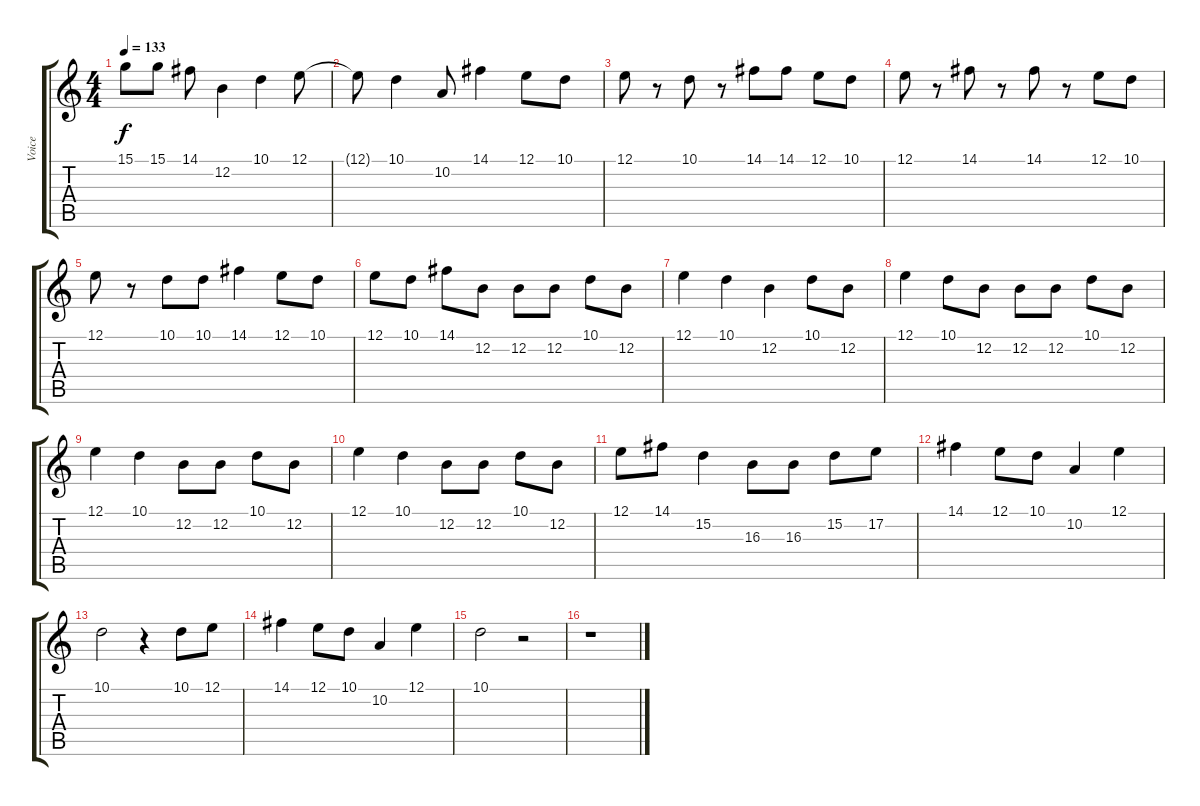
\track ("Voice" "Voice") {instrument englishhorn}
\staff {score tabs}
\tuning (E4 B3 G3 D3 A2 E2) {hide}
\ts (4 4)
\tempo 133
\clef g2
\ks c
15.1.8{dy f} 15.1.8 14.1.8 12.2.4 10.1.4 12.1.8 |
12.1{t}.8 10.1.4 10.2.8 14.1.4 12.1.8 10.1.8 |
12.1.8 r.8 10.1.8 r.8 14.1.8 14.1.8 12.1.8 10.1.8 |
12.1.8 r.8 14.1.8 r.8 14.1.8 r.8 12.1.8 10.1.8 |
12.1.8 r.8 10.1.8 10.1.8 14.1.4 12.1.8 10.1.8 |
12.1.8 10.1.8 14.1.8 12.2.8 12.2.8 12.2.8 10.1.8 12.2.8 |
12.1.4 10.1.4 12.2.4 10.1.8 12.2.8 |
12.1.4 10.1.8 12.2.8 12.2.8 12.2.8 10.1.8 12.2.8 |
12.1.4 10.1.4 12.2.8 12.2.8 10.1.8 12.2.8 |
12.1.4 10.1.4 12.2.8 12.2.8 10.1.8 12.2.8 |
12.1.8 14.1.8 15.2.4 16.3.8 16.3.8 15.2.8 17.2.8 |
14.1.4 12.1.8 10.1.8 10.2.4 12.1.4 |
10.1.2 r.4 10.1.8 12.1.8 |
14.1.4 12.1.8 10.1.8 10.2.4 12.1.4 |
10.1.2 r.2 |
r.1
